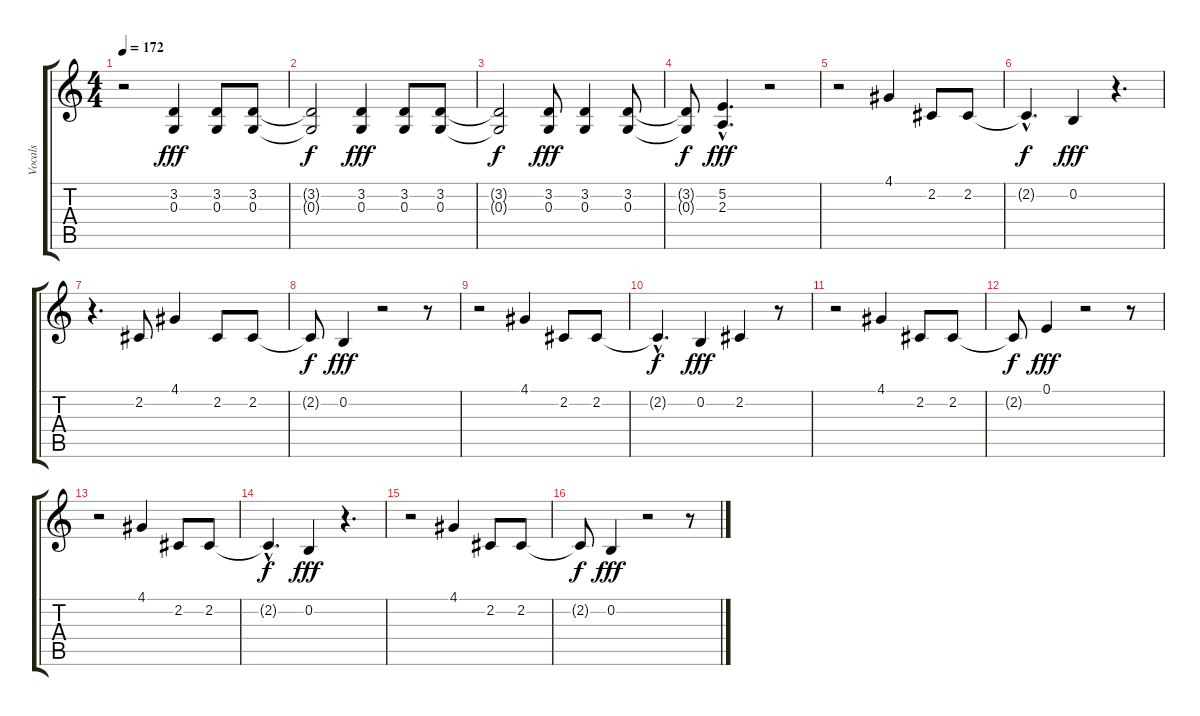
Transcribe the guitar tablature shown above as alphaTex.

\track ("Vocals" "Vocals") {instrument lead1square}
\staff {score tabs}
\tuning (E4 B3 G3 D3 A2 E2) {hide}
\ts (4 4)
\tempo 172
\clef g2
\ks c
r.2{dy fff} (3.2 0.3).4 (3.2 0.3).8 (3.2 0.3).8 |
(3.2{t} 0.3{t}).2{dy f} (3.2 0.3).4{dy fff} (3.2 0.3).8 (3.2 0.3).8 |
(3.2{t} 0.3{t}).2{dy f} (3.2 0.3).8{dy fff} (3.2 0.3).4 (3.2 0.3).8 |
(3.2{t} 0.3{t}).8{dy f} (5.2{hac} 2.3{hac}).4{d dy fff} r.2 |
r.2 4.1.4 2.2.8 2.2.8 |
2.2{hac t}.4{d dy f} 0.2.4{dy fff} r.4{d} |
r.4{d} 2.2.8 4.1.4 2.2.8 2.2.8 |
2.2{t}.8{dy f} 0.2.4{dy fff} r.2 r.8 |
r.2 4.1.4 2.2.8 2.2.8 |
2.2{hac t}.4{d dy f} 0.2.4{dy fff} 2.2.4 r.8 |
r.2 4.1.4 2.2.8 2.2.8 |
2.2{t}.8{dy f} 0.1.4{dy fff} r.2 r.8 |
r.2 4.1.4 2.2.8 2.2.8 |
2.2{hac t}.4{d dy f} 0.2.4{dy fff} r.4{d} |
r.2 4.1.4 2.2.8 2.2.8 |
2.2{t}.8{dy f} 0.2.4{dy fff} r.2 r.8
